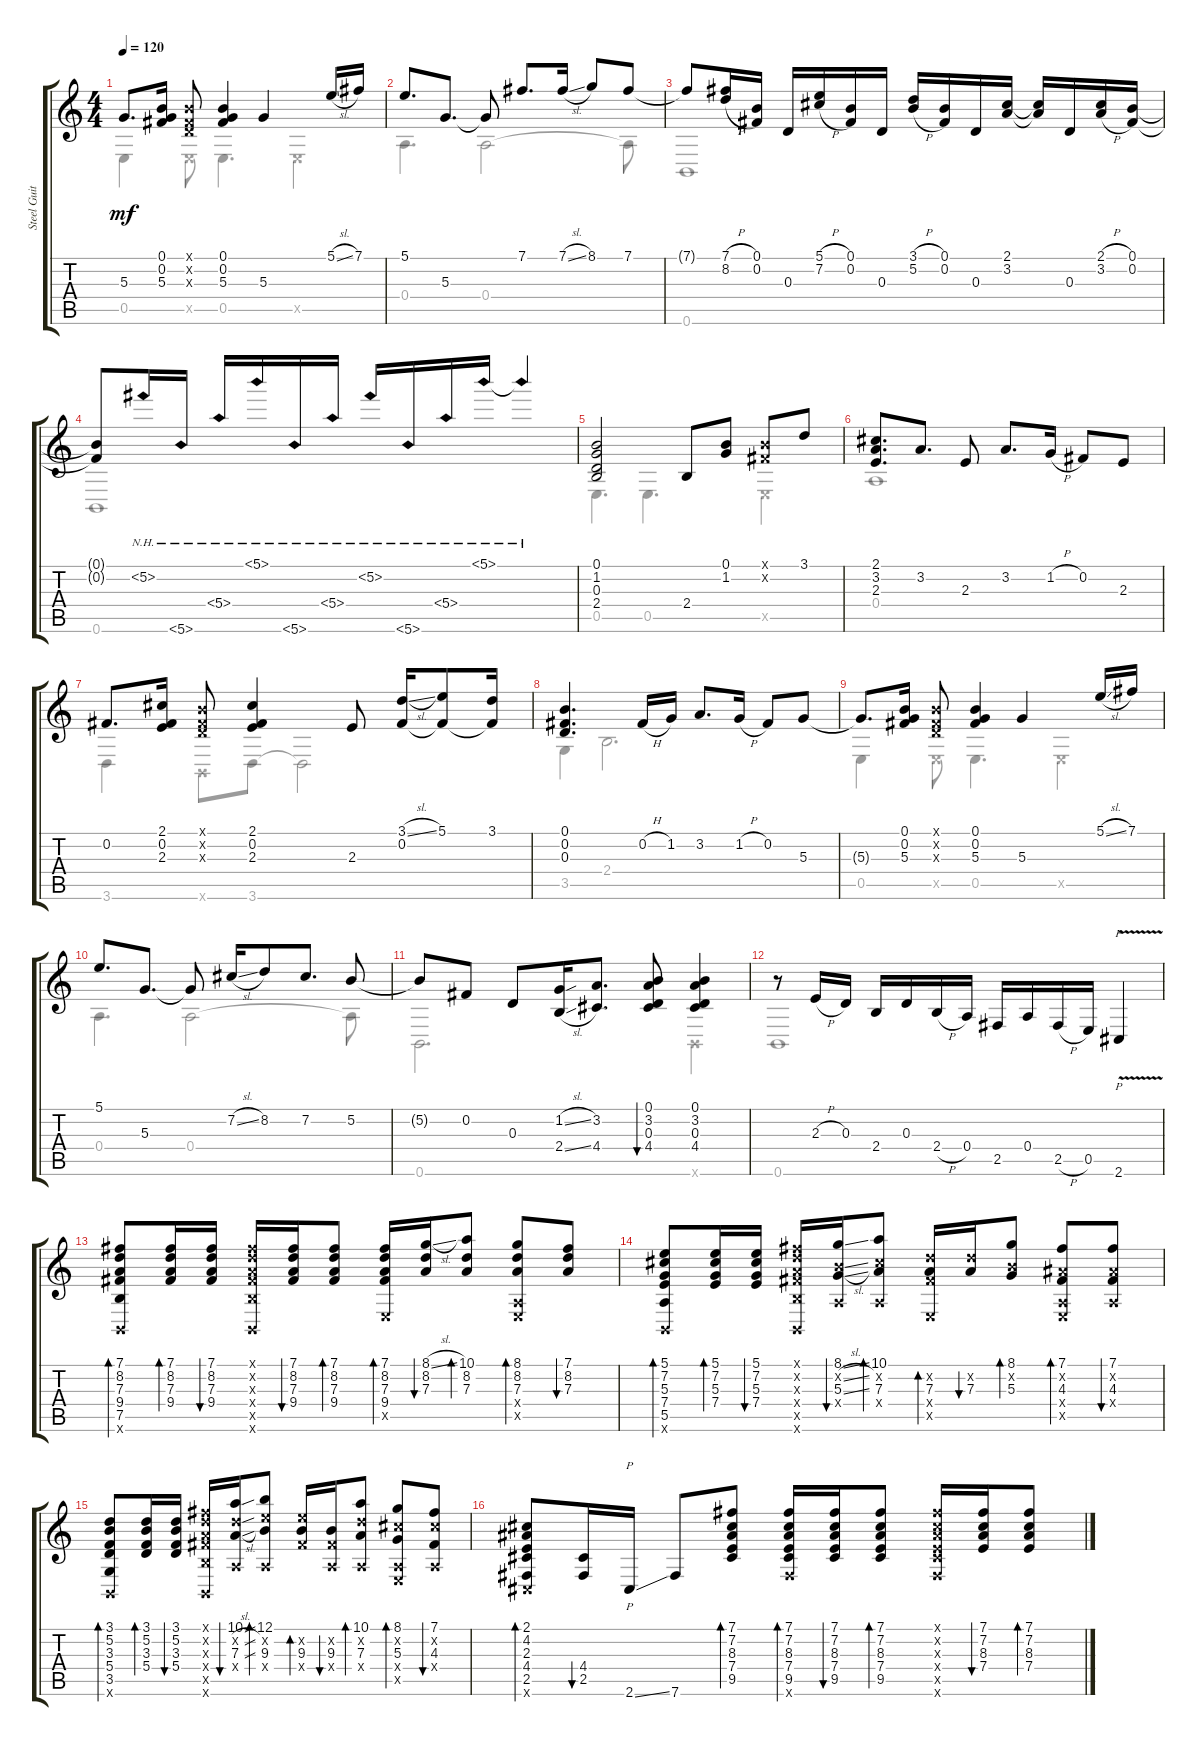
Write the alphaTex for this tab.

\track ("Steel Guitar" "Steel Guit") {instrument acousticguitarsteel}
\staff {score tabs}
\tuning (B3 Gb3 D3 A2 E2 B1) {hide}
\voice
\ts (4 4)
\tempo 120
\clef g2
\ks c
5.3{t}.8{d dy mf} (0.1 0.2 5.3).16 (0.1{x} 0.2{x} 0.3{x}).8 (0.1 0.2 5.3).4 5.3.4 5.1{sl}.16 7.1.16 |
5.1.8{d} 5.3.8{d} 5.3{t}.8 7.1.8{d} 7.1{sl}.16 8.1.8 7.1.8 |
7.1{t}.8 (7.1{h} 8.2{h}).16 (0.1 0.2).16 0.3.16 (5.1{h} 7.2{h}).16 (0.1 0.2).16 0.3.16 (3.1{h} 5.2{h}).16 (0.1 0.2).16 0.3.16 (2.1 3.2).16 (2.1{t} 3.2{t}).16 0.3.16 (2.1{h} 3.2{h}).16 (0.1 0.2).16 |
(0.1{t} 0.2{t}).8 5.2{nh}.16 5.6{nh}.16 5.4{nh}.16 5.1{nh}.16 5.6{nh}.16 5.4{nh}.16 5.2{nh}.16 5.6{nh}.16 5.4{nh}.16 5.1{nh}.16 5.1{nh t}.4 |
(0.1 1.2 0.3 2.4).2 2.4.8 (0.1 1.2).8 (0.1{x} 0.2{x}).8 3.1.8 |
(2.1 3.2 2.3).8{d} 3.2.8{d} 2.3.8 3.2.8{d} 1.2{h}.16 0.2.8 2.3.8 |
0.2.8{d} (2.1 0.2 2.3).16 (0.1{x} 0.2{x} 0.3{x}).8 (2.1 0.2 2.3).4 2.3.8 (3.1{sl} 0.2).16 (5.1 0.2{t}).8 (3.1 0.2{t}).16 |
(0.1 0.2 0.3).4{d} 0.2{h}.16 1.2.16 3.2.8{d} 1.2{h}.16 0.2.8 5.3.8 |
5.3{t}.8{d} (0.1 0.2 5.3).16 (0.1{x} 0.2{x} 0.3{x}).8 (0.1 0.2 5.3).4 5.3.4 5.1{sl}.16 7.1.16 |
5.1.8{d} 5.3.8{d} 5.3{t}.8 7.2{sl}.16 8.2.8 7.2.8{d} 5.2.8 |
5.2{t}.8 0.2.8 0.3.8 (1.2{sl} 2.4{sl}).16 (3.2 4.4).8{d} (0.1 3.2 0.3 4.4).8{bu 30} (0.1 3.2 0.3 4.4).4 |
r.8 2.3{h}.16 0.3.16 2.4.16 0.3.16 2.4{h}.16 0.4.16 2.5.16 0.4.16 2.5{h}.16 0.5.16 2.6{v}.4{p} |
(7.1 8.2 7.3 9.4 7.5 0.6{x}).8{bd 30} (7.1 8.2 7.3 9.4).16{bd 30} (7.1 8.2 7.3 9.4).16{bu 30} (7.1{x} 8.2{x} 7.3{x} 9.4{x} 7.5{x} 0.6{x}).16 (7.1 8.2 7.3 9.4).16{bu 30} (7.1 8.2 7.3 9.4).8{bd 30} (7.1 8.2 7.3 9.4 0.5{x}).16{bd 30} (8.1{sl} 8.2 7.3).16{bu 30} (10.1 8.2 7.3).8{bd 30} (8.1 8.2 7.3 0.4{x} 0.5{x}).8{bd 30} (7.1 8.2 7.3).8{bu 30} |
(5.1 7.2 5.3 7.4 5.5 0.6{x}).8{bd 30} (5.1 7.2 5.3 7.4).16{bd 30} (5.1 7.2 5.3 7.4).16{bu 30} (7.1{x} 8.2{x} 7.3{x} 9.4{x} 7.5{x} 0.6{x}).16 (8.1{ss} 5.2{sl x} 5.3{sl} 0.4{x}).16{bu 30} (10.1 7.2{x} 7.3 0.4{x}).8{bd 30} (8.2{x} 7.3 9.4{x} 0.5{x}).16{bd 30} (8.2{x} 7.3).16{bu 30} (8.1 5.2{x} 5.3).8{bd 30} (7.1 4.2{x} 4.3 0.4{x} 0.5{x}).8{bd 30} (7.1 4.2{x} 4.3 0.4{x}).8{bu 30} |
(3.1 5.2 3.3 5.4 3.5 0.6{x}).8{bd 30} (3.1 5.2 3.3 5.4).16{bd 30} (3.1 5.2 3.3 5.4).16{bu 30} (7.1{x} 8.2{x} 7.3{x} 9.4{x} 7.5{x} 0.6{x}).16 (10.1{ss} 8.2{sl x} 7.3{sl} 0.4{x}).16{bu 30} (12.1 10.2{x} 9.3 0.4{x}).8{bd 30} (10.2{x} 9.3 9.4{x}).16{bd 30} (0.2{x} 9.3 0.4{x}).16{bu 30} (10.1 8.2{x} 7.3 0.4{x}).8{bd 30} (8.1 7.2{x} 5.3 0.4{x} 0.5{x}).8{bd 30} (7.1 7.2{x} 4.3 0.4{x}).8{bu 30} |
(2.1 4.2 2.3 4.4 2.5 2.6{x}).8{bd 30} (4.4 2.5).16{bu 30} 2.6{ss}.16{p} 7.6.8 (7.1 7.2 8.3 7.4 9.5).8{bd 30} (7.1 7.2 8.3 7.4 9.5 7.6{x}).16{bd 30} (7.1 7.2 8.3 7.4 9.5).16{bu 30} (7.1 7.2 8.3 7.4 9.5).8{bd 30} (7.1{x} 7.2{x} 8.3{x} 7.4{x} 9.5{x} 7.6{x}).16 (7.1 7.2 8.3 7.4).16{bu 30} (7.1 7.2 8.3 7.4).8{bd 30}
\voice
\clef g2
\ottava regular
\simile none
\ks c
0.5.4{dy mf} 0.5{x}.8 0.5.4{d} 0.5{x}.4 |
0.4.4{d} 0.4.2 0.4{t}.8 |
0.6.1 |
0.6.1 |
0.5.4{d} 0.5.4{d} 0.5{x}.4 |
0.4.1 |
3.6.4 0.6{x}.8 3.6.8 3.6{t}.2 |
3.5.4 2.4.2{d} |
0.5.4 0.5{x}.8 0.5.4{d} 0.5{x}.4 |
0.4.4{d} 0.4.2 0.4{t}.8 |
0.6.2{d} 0.6{x}.4 |
0.6.1 |
|
|
|
